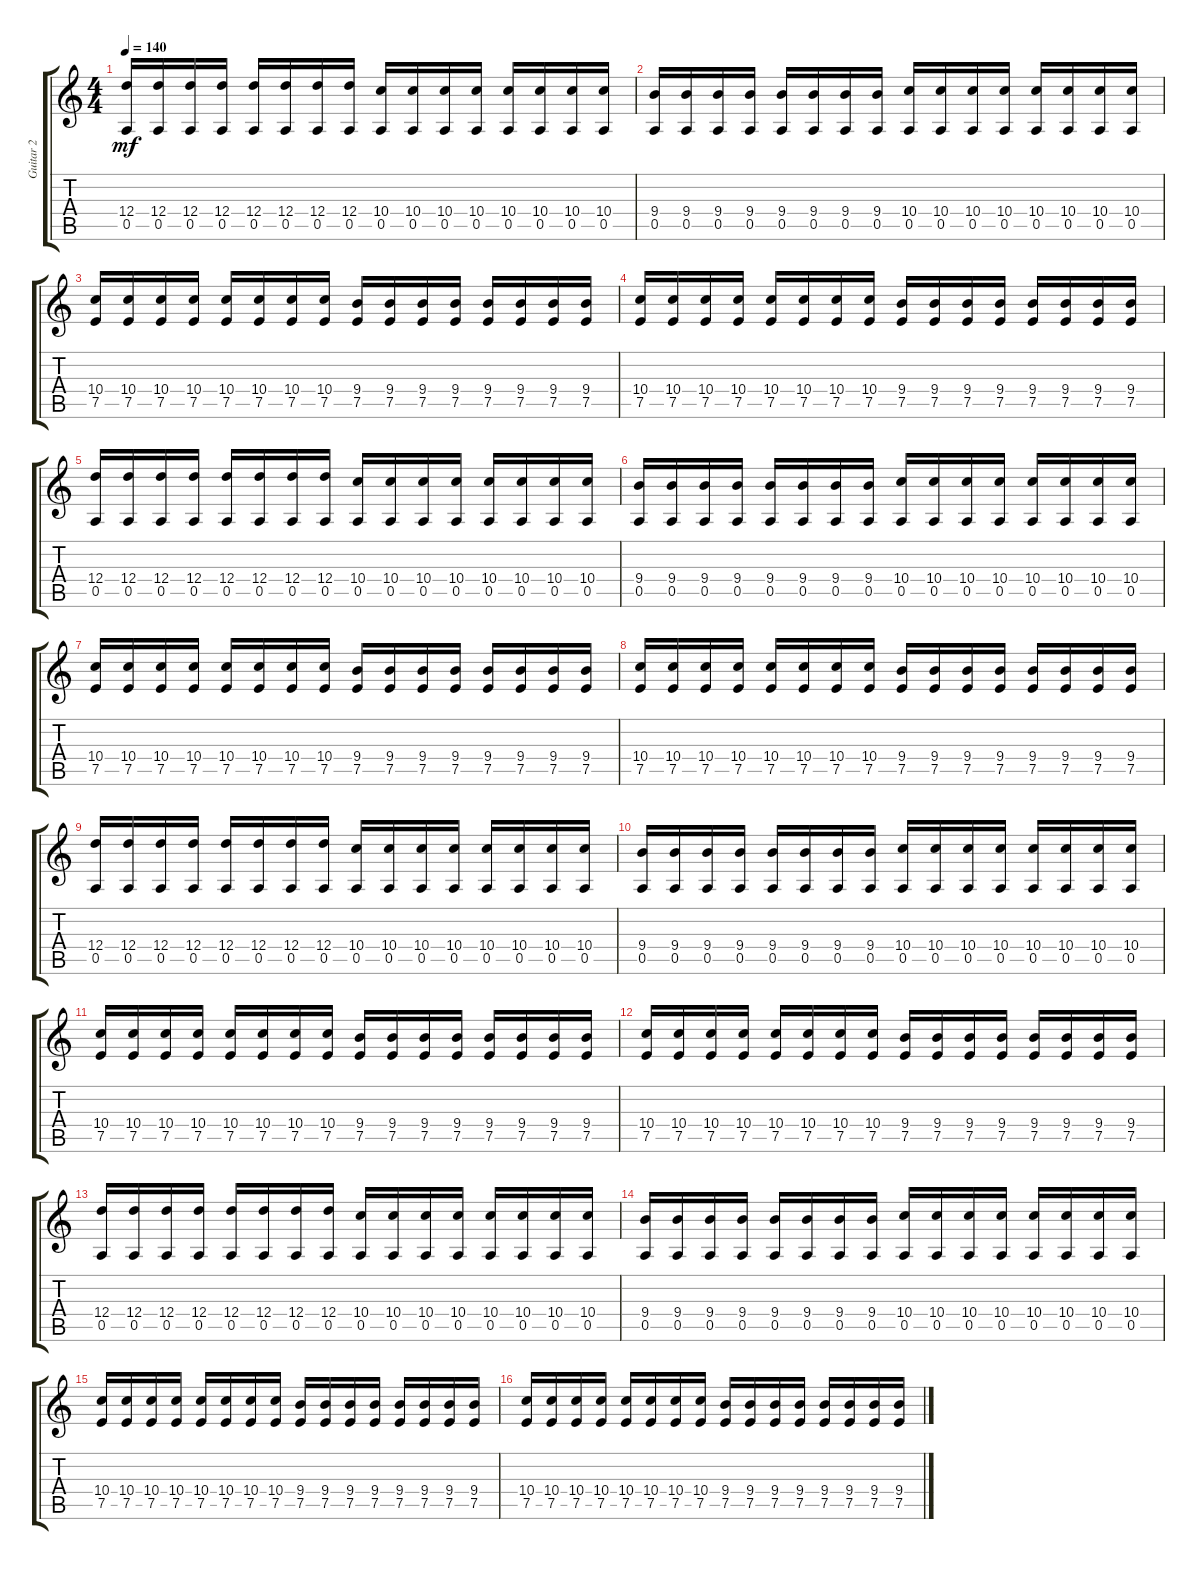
\track ("Guitar 2" "Guitar 2") {instrument distortionguitar}
\staff {score tabs}
\tuning (E4 B3 G3 D3 A2 E2) {hide}
\ts (4 4)
\tempo 140
\clef g2
\ks c
(12.4 0.5).16{dy mf} (12.4 0.5).16 (12.4 0.5).16 (12.4 0.5).16 (12.4 0.5).16 (12.4 0.5).16 (12.4 0.5).16 (12.4 0.5).16 (10.4 0.5).16 (10.4 0.5).16 (10.4 0.5).16 (10.4 0.5).16 (10.4 0.5).16 (10.4 0.5).16 (10.4 0.5).16 (10.4 0.5).16 |
(9.4 0.5).16 (9.4 0.5).16 (9.4 0.5).16 (9.4 0.5).16 (9.4 0.5).16 (9.4 0.5).16 (9.4 0.5).16 (9.4 0.5).16 (10.4 0.5).16 (10.4 0.5).16 (10.4 0.5).16 (10.4 0.5).16 (10.4 0.5).16 (10.4 0.5).16 (10.4 0.5).16 (10.4 0.5).16 |
(10.4 7.5).16 (10.4 7.5).16 (10.4 7.5).16 (10.4 7.5).16 (10.4 7.5).16 (10.4 7.5).16 (10.4 7.5).16 (10.4 7.5).16 (9.4 7.5).16 (9.4 7.5).16 (9.4 7.5).16 (9.4 7.5).16 (9.4 7.5).16 (9.4 7.5).16 (9.4 7.5).16 (9.4 7.5).16 |
(10.4 7.5).16 (10.4 7.5).16 (10.4 7.5).16 (10.4 7.5).16 (10.4 7.5).16 (10.4 7.5).16 (10.4 7.5).16 (10.4 7.5).16 (9.4 7.5).16 (9.4 7.5).16 (9.4 7.5).16 (9.4 7.5).16 (9.4 7.5).16 (9.4 7.5).16 (9.4 7.5).16 (9.4 7.5).16 |
(12.4 0.5).16 (12.4 0.5).16 (12.4 0.5).16 (12.4 0.5).16 (12.4 0.5).16 (12.4 0.5).16 (12.4 0.5).16 (12.4 0.5).16 (10.4 0.5).16 (10.4 0.5).16 (10.4 0.5).16 (10.4 0.5).16 (10.4 0.5).16 (10.4 0.5).16 (10.4 0.5).16 (10.4 0.5).16 |
(9.4 0.5).16 (9.4 0.5).16 (9.4 0.5).16 (9.4 0.5).16 (9.4 0.5).16 (9.4 0.5).16 (9.4 0.5).16 (9.4 0.5).16 (10.4 0.5).16 (10.4 0.5).16 (10.4 0.5).16 (10.4 0.5).16 (10.4 0.5).16 (10.4 0.5).16 (10.4 0.5).16 (10.4 0.5).16 |
(10.4 7.5).16 (10.4 7.5).16 (10.4 7.5).16 (10.4 7.5).16 (10.4 7.5).16 (10.4 7.5).16 (10.4 7.5).16 (10.4 7.5).16 (9.4 7.5).16 (9.4 7.5).16 (9.4 7.5).16 (9.4 7.5).16 (9.4 7.5).16 (9.4 7.5).16 (9.4 7.5).16 (9.4 7.5).16 |
(10.4 7.5).16 (10.4 7.5).16 (10.4 7.5).16 (10.4 7.5).16 (10.4 7.5).16 (10.4 7.5).16 (10.4 7.5).16 (10.4 7.5).16 (9.4 7.5).16 (9.4 7.5).16 (9.4 7.5).16 (9.4 7.5).16 (9.4 7.5).16 (9.4 7.5).16 (9.4 7.5).16 (9.4 7.5).16 |
(12.4 0.5).16 (12.4 0.5).16 (12.4 0.5).16 (12.4 0.5).16 (12.4 0.5).16 (12.4 0.5).16 (12.4 0.5).16 (12.4 0.5).16 (10.4 0.5).16 (10.4 0.5).16 (10.4 0.5).16 (10.4 0.5).16 (10.4 0.5).16 (10.4 0.5).16 (10.4 0.5).16 (10.4 0.5).16 |
(9.4 0.5).16 (9.4 0.5).16 (9.4 0.5).16 (9.4 0.5).16 (9.4 0.5).16 (9.4 0.5).16 (9.4 0.5).16 (9.4 0.5).16 (10.4 0.5).16 (10.4 0.5).16 (10.4 0.5).16 (10.4 0.5).16 (10.4 0.5).16 (10.4 0.5).16 (10.4 0.5).16 (10.4 0.5).16 |
(10.4 7.5).16 (10.4 7.5).16 (10.4 7.5).16 (10.4 7.5).16 (10.4 7.5).16 (10.4 7.5).16 (10.4 7.5).16 (10.4 7.5).16 (9.4 7.5).16 (9.4 7.5).16 (9.4 7.5).16 (9.4 7.5).16 (9.4 7.5).16 (9.4 7.5).16 (9.4 7.5).16 (9.4 7.5).16 |
(10.4 7.5).16 (10.4 7.5).16 (10.4 7.5).16 (10.4 7.5).16 (10.4 7.5).16 (10.4 7.5).16 (10.4 7.5).16 (10.4 7.5).16 (9.4 7.5).16 (9.4 7.5).16 (9.4 7.5).16 (9.4 7.5).16 (9.4 7.5).16 (9.4 7.5).16 (9.4 7.5).16 (9.4 7.5).16 |
(12.4 0.5).16 (12.4 0.5).16 (12.4 0.5).16 (12.4 0.5).16 (12.4 0.5).16 (12.4 0.5).16 (12.4 0.5).16 (12.4 0.5).16 (10.4 0.5).16 (10.4 0.5).16 (10.4 0.5).16 (10.4 0.5).16 (10.4 0.5).16 (10.4 0.5).16 (10.4 0.5).16 (10.4 0.5).16 |
(9.4 0.5).16 (9.4 0.5).16 (9.4 0.5).16 (9.4 0.5).16 (9.4 0.5).16 (9.4 0.5).16 (9.4 0.5).16 (9.4 0.5).16 (10.4 0.5).16 (10.4 0.5).16 (10.4 0.5).16 (10.4 0.5).16 (10.4 0.5).16 (10.4 0.5).16 (10.4 0.5).16 (10.4 0.5).16 |
(10.4 7.5).16 (10.4 7.5).16 (10.4 7.5).16 (10.4 7.5).16 (10.4 7.5).16 (10.4 7.5).16 (10.4 7.5).16 (10.4 7.5).16 (9.4 7.5).16 (9.4 7.5).16 (9.4 7.5).16 (9.4 7.5).16 (9.4 7.5).16 (9.4 7.5).16 (9.4 7.5).16 (9.4 7.5).16 |
(10.4 7.5).16 (10.4 7.5).16 (10.4 7.5).16 (10.4 7.5).16 (10.4 7.5).16 (10.4 7.5).16 (10.4 7.5).16 (10.4 7.5).16 (9.4 7.5).16 (9.4 7.5).16 (9.4 7.5).16 (9.4 7.5).16 (9.4 7.5).16 (9.4 7.5).16 (9.4 7.5).16 (9.4 7.5).16
